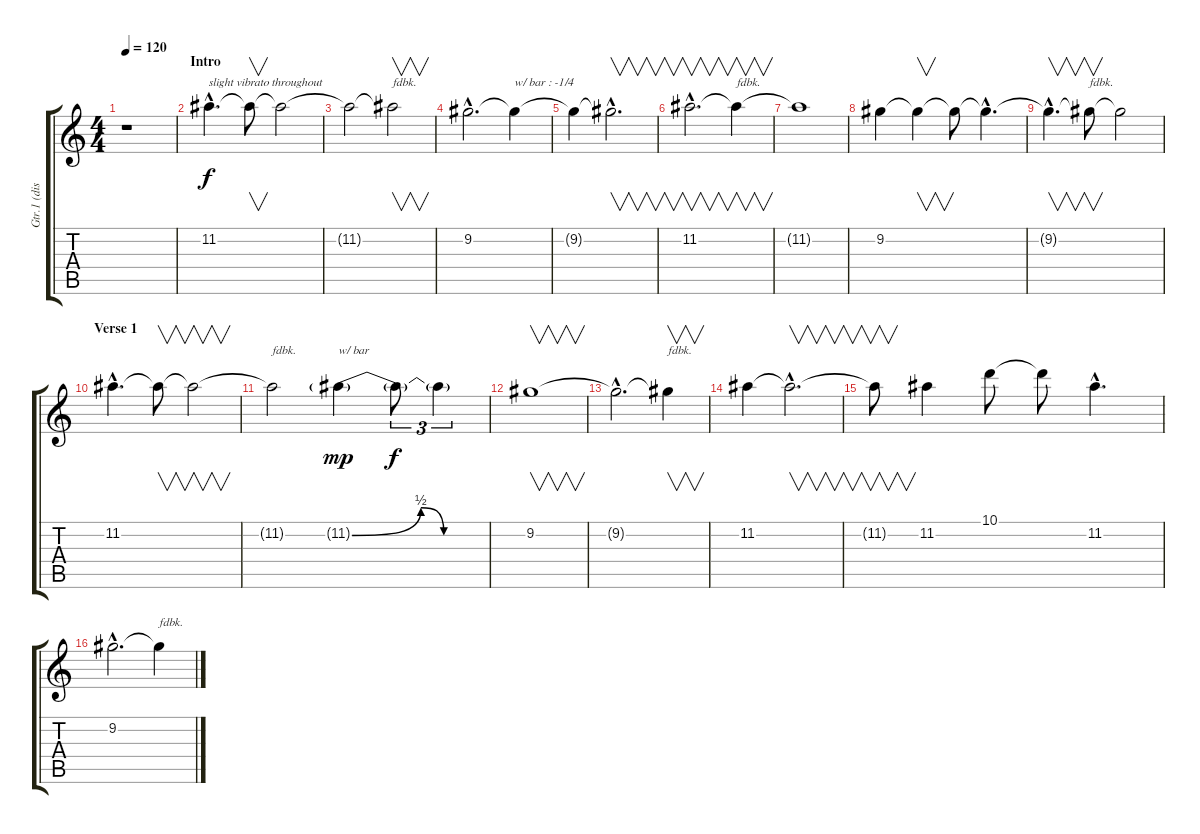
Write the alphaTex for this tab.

\track ("Gtr.1 (disto)" "Gtr.1 (dis") {instrument distortionguitar}
\staff {score tabs}
\tuning (E4 B3 G3 D3 A2 E2) {hide}
\ts (4 4)
\tempo 120
\clef g2
\ks c
r.1{dy f instrument distortionguitar} |
\section ("" "Intro")
11.2{hac}.4{d txt "slight vibrato throughout"} 11.2{t}.8{v} 11.2{t}.2 |
11.2{t}.2 11.2{t}.2{v txt "fdbk."} |
9.2{hac}.2{d} 9.2{t}.4{txt "w/ bar : -1/4"} |
9.2{t}.4 9.2{hac t}.2{v d} |
11.2{hac}.2{v d} 11.2{t}.4{v txt "fdbk."} |
11.2{t}.1 |
9.2.4 9.2{t}.4{v} 9.2{t}.8 9.2{hac t}.4{d} |
9.2{hac t}.4{v d} 9.2{t}.8{v txt "fdbk."} 9.2{t}.2 |
\section ("" "Verse 1")
11.2{hac}.4{d} 11.2{t}.8{v} 11.2{t}.2{v} |
11.2{t}.2{txt "fdbk."} 11.2{be (custom 0 0 30 2 40 0 60 0) g}.4{txt "w/ bar" dy mp} 11.2{t}.8{tu (3 2) dy f} 11.2{t}.4{tu (3 2)} |
9.2.1{v} |
9.2{hac t}.2{d} 9.2{t}.4{v txt "fdbk."} |
11.2.4 11.2{hac t}.2{v d} |
11.2{t}.8{v} 11.2.4 10.1.8 10.1{t}.8 11.2{hac}.4{d} |
9.2{hac}.2{d} 9.2{t}.4{txt "fdbk."}
